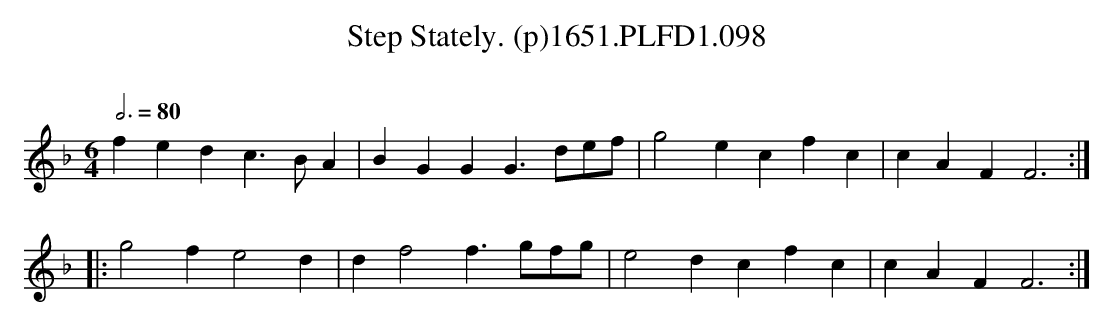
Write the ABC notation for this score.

X:1
T:Step Stately. (p)1651.PLFD1.098
M:6/4
L:1/4
Q:3/4=80
O:
K:F
fedc>BA|BGGG>de/f/|g2ecfc|cAFF3:|
|:g2fe2d|df2f>gf/g/|e2dcfc|cAFF3:|
